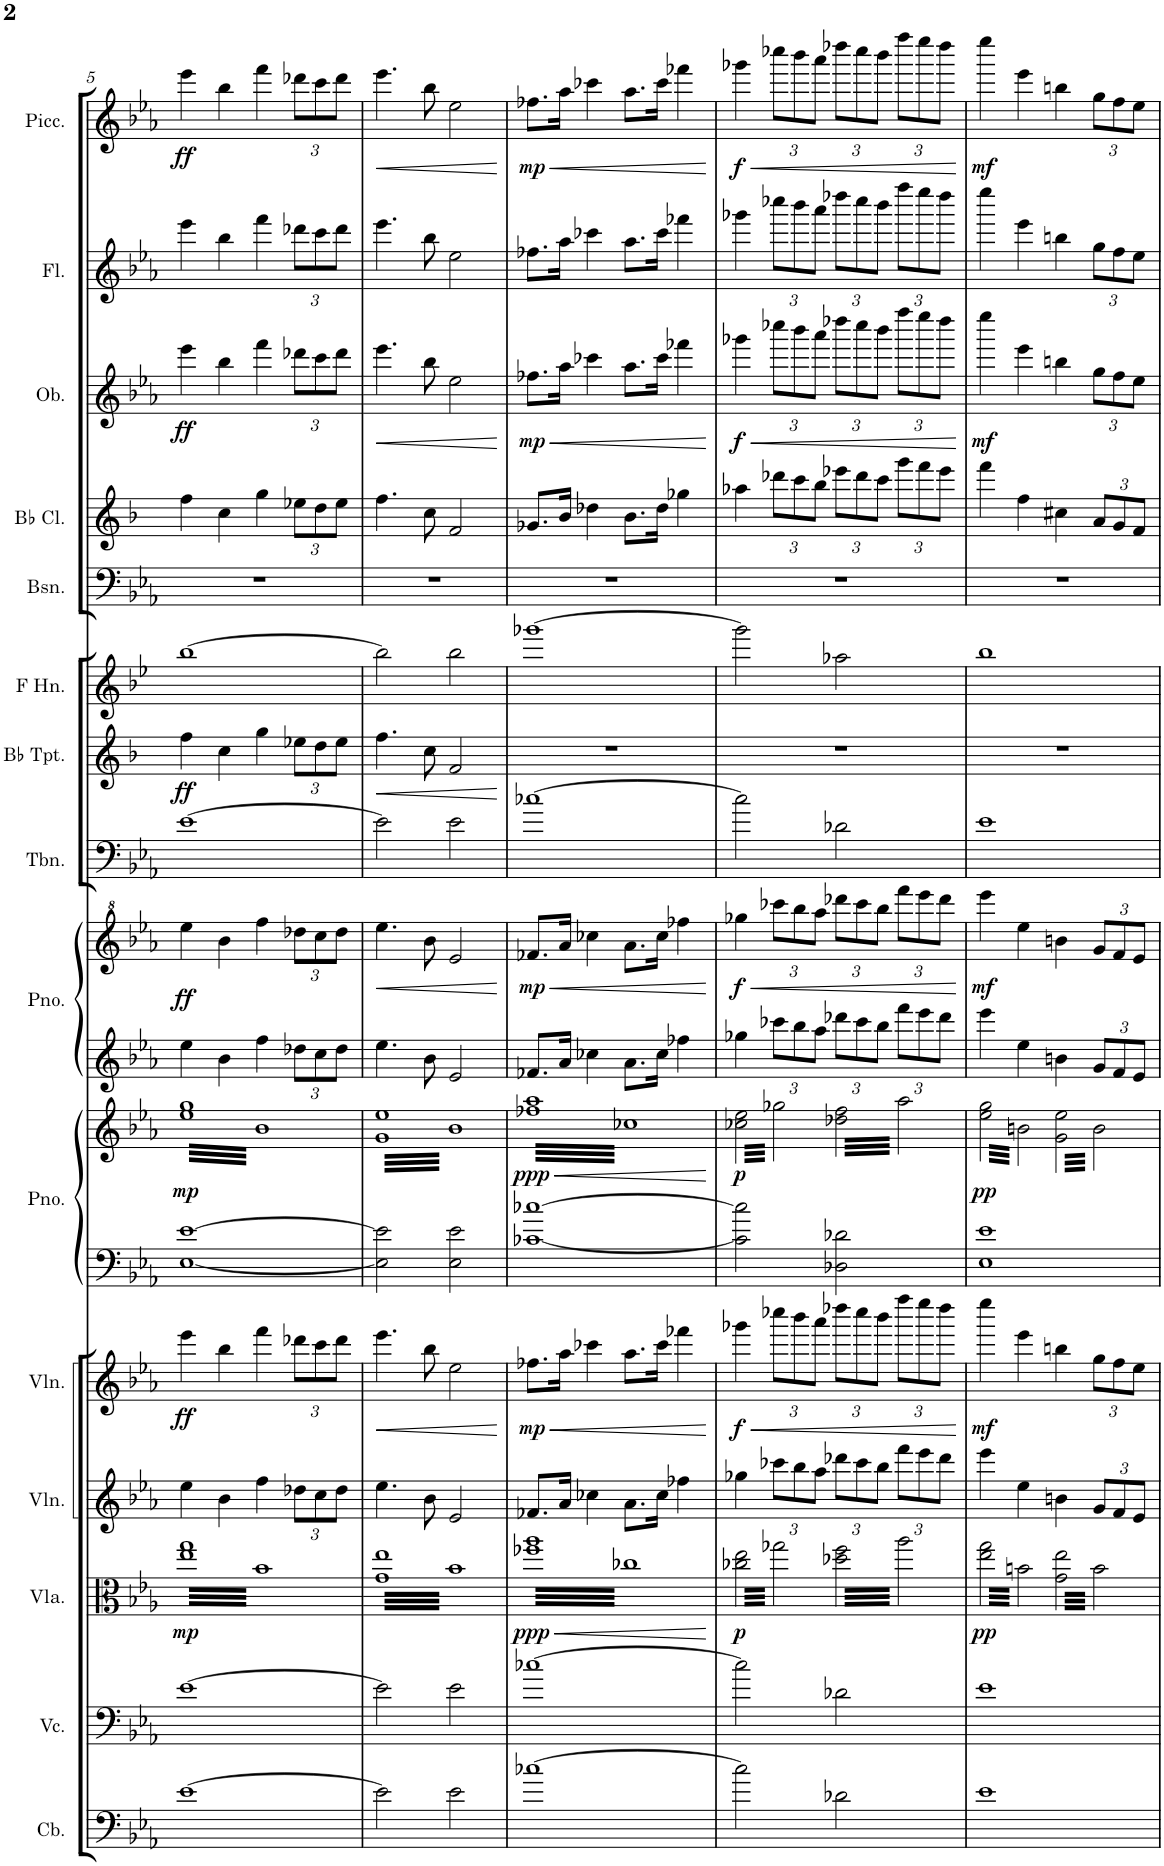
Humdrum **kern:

**kern	**kern	**kern	**dynam	**kern	**kern	**dynam	**kern	**kern	**dynam	**kern	**kern	**dynam	**kern	**kern	**dynam	**kern	**kern	**kern	**kern	**dynam	**kern	**kern	**dynam
*part15	*part14	*part13	*part13	*part12	*part11	*part11	*part10	*part10	*part10	*part9	*part9	*part9	*part8	*part7	*part7	*part6	*part5	*part4	*part3	*part3	*part2	*part1	*part1
*staff17	*staff16	*staff15	*staff15	*staff14	*staff13	*staff13	*staff12	*staff11	*staff11/12	*staff10	*staff9	*staff9/10	*staff8	*staff7	*staff7	*staff6	*staff5	*staff4	*staff3	*staff3	*staff2	*staff1	*staff1
*I"Contrabass	*I"Violoncello	*I"Viola	*	*I"Violin	*I"Violin	*	*I"Piano	*	*	*I"Piano	*	*	*I"Trombone	*I"Bb Trumpet	*	*I"Horn in F	*I"Bassoon	*I"Bb Clarinet	*I"Oboe	*	*I"Flute	*I"Piccolo	*
*I'Cb.	*I'Vc.	*I'Vla.	*	*I'Vln.	*I'Vln.	*	*I'Pno.	*	*	*I'Pno.	*	*	*I'Tbn.	*I'Bb Tpt.	*	*	*I'Bsn.	*I'Bb Cl.	*I'Ob.	*	*I'Fl.	*I'Picc.	*
!!LO:PB:g=z
*clefF4	*clefF4	*clefC3	*	*clefG2	*clefG2	*	*clefF4	*clefG2	*	*clefG2	*clefG^2	*	*clefF4	*clefG2	*	*clefG2	*clefF4	*clefG2	*clefG2	*	*clefG2	*clefG2	*
*Trd7c12	*	*Trd5c9	*	*Trd1c2	*Trd1c2	*	*	*	*	*	*	*	*	*Trd1c2	*	*Trd4c7	*	*Trd1c2	*	*	*	*Trd-7c-12	*
*k[b-e-a-]	*k[b-e-a-]	*k[b-e-a-]	*	*k[b-e-a-]	*k[b-e-a-]	*	*k[b-e-a-]	*k[b-e-a-]	*	*k[b-e-a-]	*k[b-e-a-]	*	*k[b-e-a-]	*k[b-]	*	*k[b-e-]	*k[b-e-a-]	*k[b-]	*k[b-e-a-]	*	*k[b-e-a-]	*k[b-e-a-]	*
*M4/4	*M4/4	*M4/4	*	*M4/4	*M4/4	*	*M4/4	*M4/4	*	*M4/4	*M4/4	*	*M4/4	*M4/4	*	*M4/4	*M4/4	*M4/4	*M4/4	*	*M4/4	*M4/4	*
=5	=5	=5	=5	=5	=5	=5	=5	=5	=5	=5	=5	=5	=5	=5	=5	=5	=5	=5	=5	=5	=5	=5	=5
!	!	!	!LO:DY:b	!	!	!LO:DY:b	!	!	!LO:DY:b	!	!	!LO:DY:b	!	!	!LO:DY:b	!	!	!	!	!LO:DY:b	!	!	!LO:DY:b
*	*	*tremolo	*	*	*	*	*	*	*	*	*	*	*	*	*	*	*	*	*	*	*	*	*
*	*	*	*	*	*	*	*	*tremolo	*	*	*	*	*	*	*	*	*	*	*	*	*	*	*
[1e-	[1e-	64ee- 64ggLLLL	mp	4ee-\	4eee-\	ff	[1E- [1e-	64ee- 64ggLLLL	mp	4ee-\	4eee-\	ff	[1e-	4ff\	ff	[1bb-	1r	4ff\	4eee-\	ff	4eee-\	4eee-\	ff
.	.	64b-	.	.	.	.	.	64b-	.	.	.	.	.	.	.	.	.	.	.	.	.	.	.
.	.	64ee- 64gg	.	.	.	.	.	64ee- 64gg	.	.	.	.	.	.	.	.	.	.	.	.	.	.	.
.	.	64b-	.	.	.	.	.	64b-	.	.	.	.	.	.	.	.	.	.	.	.	.	.	.
.	.	64ee- 64gg	.	.	.	.	.	64ee- 64gg	.	.	.	.	.	.	.	.	.	.	.	.	.	.	.
.	.	64b-	.	.	.	.	.	64b-	.	.	.	.	.	.	.	.	.	.	.	.	.	.	.
.	.	64ee- 64gg	.	.	.	.	.	64ee- 64gg	.	.	.	.	.	.	.	.	.	.	.	.	.	.	.
.	.	64b-	.	.	.	.	.	64b-	.	.	.	.	.	.	.	.	.	.	.	.	.	.	.
.	.	64ee- 64gg	.	.	.	.	.	64ee- 64gg	.	.	.	.	.	.	.	.	.	.	.	.	.	.	.
.	.	64b-	.	.	.	.	.	64b-	.	.	.	.	.	.	.	.	.	.	.	.	.	.	.
.	.	64ee- 64gg	.	.	.	.	.	64ee- 64gg	.	.	.	.	.	.	.	.	.	.	.	.	.	.	.
.	.	64b-	.	.	.	.	.	64b-	.	.	.	.	.	.	.	.	.	.	.	.	.	.	.
.	.	64ee- 64gg	.	.	.	.	.	64ee- 64gg	.	.	.	.	.	.	.	.	.	.	.	.	.	.	.
.	.	64b-	.	.	.	.	.	64b-	.	.	.	.	.	.	.	.	.	.	.	.	.	.	.
.	.	64ee- 64gg	.	.	.	.	.	64ee- 64gg	.	.	.	.	.	.	.	.	.	.	.	.	.	.	.
.	.	64b-	.	.	.	.	.	64b-	.	.	.	.	.	.	.	.	.	.	.	.	.	.	.
.	.	64ee- 64gg	.	4b-\	4bb-\	.	.	64ee- 64gg	.	4b-\	4bb-\	.	.	4cc\	.	.	.	4cc\	4bb-\	.	4bb-\	4bb-\	.
.	.	64b-	.	.	.	.	.	64b-	.	.	.	.	.	.	.	.	.	.	.	.	.	.	.
.	.	64ee- 64gg	.	.	.	.	.	64ee- 64gg	.	.	.	.	.	.	.	.	.	.	.	.	.	.	.
.	.	64b-	.	.	.	.	.	64b-	.	.	.	.	.	.	.	.	.	.	.	.	.	.	.
.	.	64ee- 64gg	.	.	.	.	.	64ee- 64gg	.	.	.	.	.	.	.	.	.	.	.	.	.	.	.
.	.	64b-	.	.	.	.	.	64b-	.	.	.	.	.	.	.	.	.	.	.	.	.	.	.
.	.	64ee- 64gg	.	.	.	.	.	64ee- 64gg	.	.	.	.	.	.	.	.	.	.	.	.	.	.	.
.	.	64b-	.	.	.	.	.	64b-	.	.	.	.	.	.	.	.	.	.	.	.	.	.	.
.	.	64ee- 64gg	.	.	.	.	.	64ee- 64gg	.	.	.	.	.	.	.	.	.	.	.	.	.	.	.
.	.	64b-	.	.	.	.	.	64b-	.	.	.	.	.	.	.	.	.	.	.	.	.	.	.
.	.	64ee- 64gg	.	.	.	.	.	64ee- 64gg	.	.	.	.	.	.	.	.	.	.	.	.	.	.	.
.	.	64b-	.	.	.	.	.	64b-	.	.	.	.	.	.	.	.	.	.	.	.	.	.	.
.	.	64ee- 64gg	.	.	.	.	.	64ee- 64gg	.	.	.	.	.	.	.	.	.	.	.	.	.	.	.
.	.	64b-	.	.	.	.	.	64b-	.	.	.	.	.	.	.	.	.	.	.	.	.	.	.
.	.	64ee- 64gg	.	.	.	.	.	64ee- 64gg	.	.	.	.	.	.	.	.	.	.	.	.	.	.	.
.	.	64b-	.	.	.	.	.	64b-	.	.	.	.	.	.	.	.	.	.	.	.	.	.	.
.	.	64ee- 64gg	.	4ff\	4fff\	.	.	64ee- 64gg	.	4ff\	4fff\	.	.	4gg\	.	.	.	4gg\	4fff\	.	4fff\	4fff\	.
.	.	64b-	.	.	.	.	.	64b-	.	.	.	.	.	.	.	.	.	.	.	.	.	.	.
.	.	64ee- 64gg	.	.	.	.	.	64ee- 64gg	.	.	.	.	.	.	.	.	.	.	.	.	.	.	.
.	.	64b-	.	.	.	.	.	64b-	.	.	.	.	.	.	.	.	.	.	.	.	.	.	.
.	.	64ee- 64gg	.	.	.	.	.	64ee- 64gg	.	.	.	.	.	.	.	.	.	.	.	.	.	.	.
.	.	64b-	.	.	.	.	.	64b-	.	.	.	.	.	.	.	.	.	.	.	.	.	.	.
.	.	64ee- 64gg	.	.	.	.	.	64ee- 64gg	.	.	.	.	.	.	.	.	.	.	.	.	.	.	.
.	.	64b-	.	.	.	.	.	64b-	.	.	.	.	.	.	.	.	.	.	.	.	.	.	.
.	.	64ee- 64gg	.	.	.	.	.	64ee- 64gg	.	.	.	.	.	.	.	.	.	.	.	.	.	.	.
.	.	64b-	.	.	.	.	.	64b-	.	.	.	.	.	.	.	.	.	.	.	.	.	.	.
.	.	64ee- 64gg	.	.	.	.	.	64ee- 64gg	.	.	.	.	.	.	.	.	.	.	.	.	.	.	.
.	.	64b-	.	.	.	.	.	64b-	.	.	.	.	.	.	.	.	.	.	.	.	.	.	.
.	.	64ee- 64gg	.	.	.	.	.	64ee- 64gg	.	.	.	.	.	.	.	.	.	.	.	.	.	.	.
.	.	64b-	.	.	.	.	.	64b-	.	.	.	.	.	.	.	.	.	.	.	.	.	.	.
.	.	64ee- 64gg	.	.	.	.	.	64ee- 64gg	.	.	.	.	.	.	.	.	.	.	.	.	.	.	.
.	.	64b-	.	.	.	.	.	64b-	.	.	.	.	.	.	.	.	.	.	.	.	.	.	.
*	*	*	*	*Xbrackettup	*Xbrackettup	*	*	*	*	*Xbrackettup	*Xbrackettup	*	*	*Xbrackettup	*	*	*	*Xbrackettup	*Xbrackettup	*	*Xbrackettup	*Xbrackettup	*
.	.	64ee- 64gg	.	12dd-X\L	12ddd-X\L	.	.	64ee- 64gg	.	12dd-X\L	12ddd-X\L	.	.	12ee-X\L	.	.	.	12ee-X\L	12ddd-X\L	.	12ddd-X\L	12ddd-X\L	.
.	.	64b-	.	.	.	.	.	64b-	.	.	.	.	.	.	.	.	.	.	.	.	.	.	.
.	.	64ee- 64gg	.	.	.	.	.	64ee- 64gg	.	.	.	.	.	.	.	.	.	.	.	.	.	.	.
.	.	64b-	.	.	.	.	.	64b-	.	.	.	.	.	.	.	.	.	.	.	.	.	.	.
.	.	64ee- 64gg	.	.	.	.	.	64ee- 64gg	.	.	.	.	.	.	.	.	.	.	.	.	.	.	.
.	.	64b-	.	.	.	.	.	64b-	.	.	.	.	.	.	.	.	.	.	.	.	.	.	.
.	.	.	.	12cc\	12ccc\	.	.	.	.	12cc\	12ccc\	.	.	12dd\	.	.	.	12dd\	12ccc\	.	12ccc\	12ccc\	.
.	.	64ee- 64gg	.	.	.	.	.	64ee- 64gg	.	.	.	.	.	.	.	.	.	.	.	.	.	.	.
.	.	64b-	.	.	.	.	.	64b-	.	.	.	.	.	.	.	.	.	.	.	.	.	.	.
.	.	64ee- 64gg	.	.	.	.	.	64ee- 64gg	.	.	.	.	.	.	.	.	.	.	.	.	.	.	.
.	.	64b-	.	.	.	.	.	64b-	.	.	.	.	.	.	.	.	.	.	.	.	.	.	.
.	.	64ee- 64gg	.	.	.	.	.	64ee- 64gg	.	.	.	.	.	.	.	.	.	.	.	.	.	.	.
.	.	.	.	12dd-\J	12ddd-\J	.	.	.	.	12dd-\J	12ddd-\J	.	.	12ee-\J	.	.	.	12ee-\J	12ddd-\J	.	12ddd-\J	12ddd-\J	.
.	.	64b-	.	.	.	.	.	64b-	.	.	.	.	.	.	.	.	.	.	.	.	.	.	.
.	.	64ee- 64gg	.	.	.	.	.	64ee- 64gg	.	.	.	.	.	.	.	.	.	.	.	.	.	.	.
.	.	64b-	.	.	.	.	.	64b-	.	.	.	.	.	.	.	.	.	.	.	.	.	.	.
.	.	64ee- 64gg	.	.	.	.	.	64ee- 64gg	.	.	.	.	.	.	.	.	.	.	.	.	.	.	.
.	.	64b-JJJJ	.	.	.	.	.	64b-JJJJ	.	.	.	.	.	.	.	.	.	.	.	.	.	.	.
=6	=6	=6	=6	=6	=6	=6	=6	=6	=6	=6	=6	=6	=6	=6	=6	=6	=6	=6	=6	=6	=6	=6	=6
!	!	!	!	!	!	!LO:HP:b	!	!	!	!	!	!LO:HP:b	!	!	!LO:HP:b	!	!	!	!	!LO:HP:b	!	!	!LO:HP:b
2e-\]	2e-\]	64g 64ee-LLLL	.	4.ee-\	4.eee-\	<	2E-\] 2e-\]	64g 64ee-LLLL	.	4.ee-\	4.eee-\	<	2e-\]	4.ff\	<	2bb-\]	1r	4.ff\	4.eee-\	<	4.eee-\	4.eee-\	<
.	.	64b-	.	.	.	.	.	64b-	.	.	.	.	.	.	.	.	.	.	.	.	.	.	.
.	.	64g 64ee-	.	.	.	.	.	64g 64ee-	.	.	.	.	.	.	.	.	.	.	.	.	.	.	.
.	.	64b-	.	.	.	.	.	64b-	.	.	.	.	.	.	.	.	.	.	.	.	.	.	.
.	.	64g 64ee-	.	.	.	.	.	64g 64ee-	.	.	.	.	.	.	.	.	.	.	.	.	.	.	.
.	.	64b-	.	.	.	.	.	64b-	.	.	.	.	.	.	.	.	.	.	.	.	.	.	.
.	.	64g 64ee-	.	.	.	.	.	64g 64ee-	.	.	.	.	.	.	.	.	.	.	.	.	.	.	.
.	.	64b-	.	.	.	.	.	64b-	.	.	.	.	.	.	.	.	.	.	.	.	.	.	.
.	.	64g 64ee-	.	.	.	.	.	64g 64ee-	.	.	.	.	.	.	.	.	.	.	.	.	.	.	.
.	.	64b-	.	.	.	.	.	64b-	.	.	.	.	.	.	.	.	.	.	.	.	.	.	.
.	.	64g 64ee-	.	.	.	.	.	64g 64ee-	.	.	.	.	.	.	.	.	.	.	.	.	.	.	.
.	.	64b-	.	.	.	.	.	64b-	.	.	.	.	.	.	.	.	.	.	.	.	.	.	.
.	.	64g 64ee-	.	.	.	.	.	64g 64ee-	.	.	.	.	.	.	.	.	.	.	.	.	.	.	.
.	.	64b-	.	.	.	.	.	64b-	.	.	.	.	.	.	.	.	.	.	.	.	.	.	.
.	.	64g 64ee-	.	.	.	.	.	64g 64ee-	.	.	.	.	.	.	.	.	.	.	.	.	.	.	.
.	.	64b-	.	.	.	.	.	64b-	.	.	.	.	.	.	.	.	.	.	.	.	.	.	.
.	.	64g 64ee-	.	.	.	.	.	64g 64ee-	.	.	.	.	.	.	.	.	.	.	.	.	.	.	.
.	.	64b-	.	.	.	.	.	64b-	.	.	.	.	.	.	.	.	.	.	.	.	.	.	.
.	.	64g 64ee-	.	.	.	.	.	64g 64ee-	.	.	.	.	.	.	.	.	.	.	.	.	.	.	.
.	.	64b-	.	.	.	.	.	64b-	.	.	.	.	.	.	.	.	.	.	.	.	.	.	.
.	.	64g 64ee-	.	.	.	.	.	64g 64ee-	.	.	.	.	.	.	.	.	.	.	.	.	.	.	.
.	.	64b-	.	.	.	.	.	64b-	.	.	.	.	.	.	.	.	.	.	.	.	.	.	.
.	.	64g 64ee-	.	.	.	.	.	64g 64ee-	.	.	.	.	.	.	.	.	.	.	.	.	.	.	.
.	.	64b-	.	.	.	.	.	64b-	.	.	.	.	.	.	.	.	.	.	.	.	.	.	.
.	.	64g 64ee-	.	8b-\	8bb-\	.	.	64g 64ee-	.	8b-\	8bb-\	.	.	8cc\	.	.	.	8cc\	8bb-\	.	8bb-\	8bb-\	.
.	.	64b-	.	.	.	.	.	64b-	.	.	.	.	.	.	.	.	.	.	.	.	.	.	.
.	.	64g 64ee-	.	.	.	.	.	64g 64ee-	.	.	.	.	.	.	.	.	.	.	.	.	.	.	.
.	.	64b-	.	.	.	.	.	64b-	.	.	.	.	.	.	.	.	.	.	.	.	.	.	.
.	.	64g 64ee-	.	.	.	.	.	64g 64ee-	.	.	.	.	.	.	.	.	.	.	.	.	.	.	.
.	.	64b-	.	.	.	.	.	64b-	.	.	.	.	.	.	.	.	.	.	.	.	.	.	.
.	.	64g 64ee-	.	.	.	.	.	64g 64ee-	.	.	.	.	.	.	.	.	.	.	.	.	.	.	.
.	.	64b-	.	.	.	.	.	64b-	.	.	.	.	.	.	.	.	.	.	.	.	.	.	.
2e-\	2e-\	64g 64ee-	.	2e-/	2ee-\	.	2E-\ 2e-\	64g 64ee-	.	2e-/	2ee-/	.	2e-\	2f/	.	2bb-\	.	2f/	2ee-\	.	2ee-\	2ee-\	.
.	.	64b-	.	.	.	.	.	64b-	.	.	.	.	.	.	.	.	.	.	.	.	.	.	.
.	.	64g 64ee-	.	.	.	.	.	64g 64ee-	.	.	.	.	.	.	.	.	.	.	.	.	.	.	.
.	.	64b-	.	.	.	.	.	64b-	.	.	.	.	.	.	.	.	.	.	.	.	.	.	.
.	.	64g 64ee-	.	.	.	.	.	64g 64ee-	.	.	.	.	.	.	.	.	.	.	.	.	.	.	.
.	.	64b-	.	.	.	.	.	64b-	.	.	.	.	.	.	.	.	.	.	.	.	.	.	.
.	.	64g 64ee-	.	.	.	.	.	64g 64ee-	.	.	.	.	.	.	.	.	.	.	.	.	.	.	.
.	.	64b-	.	.	.	.	.	64b-	.	.	.	.	.	.	.	.	.	.	.	.	.	.	.
.	.	64g 64ee-	.	.	.	.	.	64g 64ee-	.	.	.	.	.	.	.	.	.	.	.	.	.	.	.
.	.	64b-	.	.	.	.	.	64b-	.	.	.	.	.	.	.	.	.	.	.	.	.	.	.
.	.	64g 64ee-	.	.	.	.	.	64g 64ee-	.	.	.	.	.	.	.	.	.	.	.	.	.	.	.
.	.	64b-	.	.	.	.	.	64b-	.	.	.	.	.	.	.	.	.	.	.	.	.	.	.
.	.	64g 64ee-	.	.	.	.	.	64g 64ee-	.	.	.	.	.	.	.	.	.	.	.	.	.	.	.
.	.	64b-	.	.	.	.	.	64b-	.	.	.	.	.	.	.	.	.	.	.	.	.	.	.
.	.	64g 64ee-	.	.	.	.	.	64g 64ee-	.	.	.	.	.	.	.	.	.	.	.	.	.	.	.
.	.	64b-	.	.	.	.	.	64b-	.	.	.	.	.	.	.	.	.	.	.	.	.	.	.
.	.	64g 64ee-	.	.	.	.	.	64g 64ee-	.	.	.	.	.	.	.	.	.	.	.	.	.	.	.
.	.	64b-	.	.	.	.	.	64b-	.	.	.	.	.	.	.	.	.	.	.	.	.	.	.
.	.	64g 64ee-	.	.	.	.	.	64g 64ee-	.	.	.	.	.	.	.	.	.	.	.	.	.	.	.
.	.	64b-	.	.	.	.	.	64b-	.	.	.	.	.	.	.	.	.	.	.	.	.	.	.
.	.	64g 64ee-	.	.	.	.	.	64g 64ee-	.	.	.	.	.	.	.	.	.	.	.	.	.	.	.
.	.	64b-	.	.	.	.	.	64b-	.	.	.	.	.	.	.	.	.	.	.	.	.	.	.
.	.	64g 64ee-	.	.	.	.	.	64g 64ee-	.	.	.	.	.	.	.	.	.	.	.	.	.	.	.
.	.	64b-	.	.	.	.	.	64b-	.	.	.	.	.	.	.	.	.	.	.	.	.	.	.
.	.	64g 64ee-	.	.	.	.	.	64g 64ee-	.	.	.	.	.	.	.	.	.	.	.	.	.	.	.
.	.	64b-	.	.	.	.	.	64b-	.	.	.	.	.	.	.	.	.	.	.	.	.	.	.
.	.	64g 64ee-	.	.	.	.	.	64g 64ee-	.	.	.	.	.	.	.	.	.	.	.	.	.	.	.
.	.	64b-	.	.	.	.	.	64b-	.	.	.	.	.	.	.	.	.	.	.	.	.	.	.
.	.	64g 64ee-	.	.	.	.	.	64g 64ee-	.	.	.	.	.	.	.	.	.	.	.	.	.	.	.
.	.	64b-	.	.	.	.	.	64b-	.	.	.	.	.	.	.	.	.	.	.	.	.	.	.
.	.	64g 64ee-	.	.	.	.	.	64g 64ee-	.	.	.	.	.	.	.	.	.	.	.	.	.	.	.
.	.	64b-JJJJ	.	.	.	.	.	64b-JJJJ	.	.	.	.	.	.	.	.	.	.	.	.	.	.	.
.	.	.	.	.	.	[	.	.	.	.	.	[	.	.	[	.	.	.	.	[	.	.	[
=7	=7	=7	=7	=7	=7	=7	=7	=7	=7	=7	=7	=7	=7	=7	=7	=7	=7	=7	=7	=7	=7	=7	=7
!	!	!	!LO:HP:b	!	!	!LO:HP:b	!	!	!LO:HP:b	!	!	!LO:HP:b	!	!	!	!	!	!	!	!LO:HP:b	!	!	!LO:HP:b
!	!	!	!LO:DY:n=1:b	!	!	!LO:DY:n=1:b	!	!	!LO:DY:n=1:b	!	!	!LO:DY:n=1:b	!	!	!	!	!	!	!	!LO:DY:n=1:b	!	!	!LO:DY:n=1:b
[1cc-X	[1cc-X	64ff-X 64aa-LLLL	< ppp	8.f-X/L	8.ff-X\L	< mp	[1c-X [1cc-X	64ff-X 64aa-LLLL	< ppp	8.f-X/L	8.ff-X/L	< mp	[1cc-X	1r	.	[1ggg-X	1r	8.g-X/L	8.ff-X\L	< mp	8.ff-X\L	8.ff-X\L	< mp
.	.	64cc-X	.	.	.	.	.	64cc-X	.	.	.	.	.	.	.	.	.	.	.	.	.	.	.
.	.	64ff-X 64aa-	.	.	.	.	.	64ff-X 64aa-	.	.	.	.	.	.	.	.	.	.	.	.	.	.	.
.	.	64cc-X	.	.	.	.	.	64cc-X	.	.	.	.	.	.	.	.	.	.	.	.	.	.	.
.	.	64ff-X 64aa-	.	.	.	.	.	64ff-X 64aa-	.	.	.	.	.	.	.	.	.	.	.	.	.	.	.
.	.	64cc-X	.	.	.	.	.	64cc-X	.	.	.	.	.	.	.	.	.	.	.	.	.	.	.
.	.	64ff-X 64aa-	.	.	.	.	.	64ff-X 64aa-	.	.	.	.	.	.	.	.	.	.	.	.	.	.	.
.	.	64cc-X	.	.	.	.	.	64cc-X	.	.	.	.	.	.	.	.	.	.	.	.	.	.	.
.	.	64ff-X 64aa-	.	.	.	.	.	64ff-X 64aa-	.	.	.	.	.	.	.	.	.	.	.	.	.	.	.
.	.	64cc-X	.	.	.	.	.	64cc-X	.	.	.	.	.	.	.	.	.	.	.	.	.	.	.
.	.	64ff-X 64aa-	.	.	.	.	.	64ff-X 64aa-	.	.	.	.	.	.	.	.	.	.	.	.	.	.	.
.	.	64cc-X	.	.	.	.	.	64cc-X	.	.	.	.	.	.	.	.	.	.	.	.	.	.	.
.	.	64ff-X 64aa-	.	16a-/Jk	16aa-\Jk	.	.	64ff-X 64aa-	.	16a-/Jk	16aa-/Jk	.	.	.	.	.	.	16b-/Jk	16aa-\Jk	.	16aa-\Jk	16aa-\Jk	.
.	.	64cc-X	.	.	.	.	.	64cc-X	.	.	.	.	.	.	.	.	.	.	.	.	.	.	.
.	.	64ff-X 64aa-	.	.	.	.	.	64ff-X 64aa-	.	.	.	.	.	.	.	.	.	.	.	.	.	.	.
.	.	64cc-X	.	.	.	.	.	64cc-X	.	.	.	.	.	.	.	.	.	.	.	.	.	.	.
.	.	64ff-X 64aa-	.	4cc-X\	4ccc-X\	.	.	64ff-X 64aa-	.	4cc-X\	4ccc-X\	.	.	.	.	.	.	4dd-X\	4ccc-X\	.	4ccc-X\	4ccc-X\	.
.	.	64cc-X	.	.	.	.	.	64cc-X	.	.	.	.	.	.	.	.	.	.	.	.	.	.	.
.	.	64ff-X 64aa-	.	.	.	.	.	64ff-X 64aa-	.	.	.	.	.	.	.	.	.	.	.	.	.	.	.
.	.	64cc-X	.	.	.	.	.	64cc-X	.	.	.	.	.	.	.	.	.	.	.	.	.	.	.
.	.	64ff-X 64aa-	.	.	.	.	.	64ff-X 64aa-	.	.	.	.	.	.	.	.	.	.	.	.	.	.	.
.	.	64cc-X	.	.	.	.	.	64cc-X	.	.	.	.	.	.	.	.	.	.	.	.	.	.	.
.	.	64ff-X 64aa-	.	.	.	.	.	64ff-X 64aa-	.	.	.	.	.	.	.	.	.	.	.	.	.	.	.
.	.	64cc-X	.	.	.	.	.	64cc-X	.	.	.	.	.	.	.	.	.	.	.	.	.	.	.
.	.	64ff-X 64aa-	.	.	.	.	.	64ff-X 64aa-	.	.	.	.	.	.	.	.	.	.	.	.	.	.	.
.	.	64cc-X	.	.	.	.	.	64cc-X	.	.	.	.	.	.	.	.	.	.	.	.	.	.	.
.	.	64ff-X 64aa-	.	.	.	.	.	64ff-X 64aa-	.	.	.	.	.	.	.	.	.	.	.	.	.	.	.
.	.	64cc-X	.	.	.	.	.	64cc-X	.	.	.	.	.	.	.	.	.	.	.	.	.	.	.
.	.	64ff-X 64aa-	.	.	.	.	.	64ff-X 64aa-	.	.	.	.	.	.	.	.	.	.	.	.	.	.	.
.	.	64cc-X	.	.	.	.	.	64cc-X	.	.	.	.	.	.	.	.	.	.	.	.	.	.	.
.	.	64ff-X 64aa-	.	.	.	.	.	64ff-X 64aa-	.	.	.	.	.	.	.	.	.	.	.	.	.	.	.
.	.	64cc-X	.	.	.	.	.	64cc-X	.	.	.	.	.	.	.	.	.	.	.	.	.	.	.
.	.	64ff-X 64aa-	.	8.a-\L	8.aa-\L	.	.	64ff-X 64aa-	.	8.a-\L	8.aa-\L	.	.	.	.	.	.	8.b-\L	8.aa-\L	.	8.aa-\L	8.aa-\L	.
.	.	64cc-X	.	.	.	.	.	64cc-X	.	.	.	.	.	.	.	.	.	.	.	.	.	.	.
.	.	64ff-X 64aa-	.	.	.	.	.	64ff-X 64aa-	.	.	.	.	.	.	.	.	.	.	.	.	.	.	.
.	.	64cc-X	.	.	.	.	.	64cc-X	.	.	.	.	.	.	.	.	.	.	.	.	.	.	.
.	.	64ff-X 64aa-	.	.	.	.	.	64ff-X 64aa-	.	.	.	.	.	.	.	.	.	.	.	.	.	.	.
.	.	64cc-X	.	.	.	.	.	64cc-X	.	.	.	.	.	.	.	.	.	.	.	.	.	.	.
.	.	64ff-X 64aa-	.	.	.	.	.	64ff-X 64aa-	.	.	.	.	.	.	.	.	.	.	.	.	.	.	.
.	.	64cc-X	.	.	.	.	.	64cc-X	.	.	.	.	.	.	.	.	.	.	.	.	.	.	.
.	.	64ff-X 64aa-	.	.	.	.	.	64ff-X 64aa-	.	.	.	.	.	.	.	.	.	.	.	.	.	.	.
.	.	64cc-X	.	.	.	.	.	64cc-X	.	.	.	.	.	.	.	.	.	.	.	.	.	.	.
.	.	64ff-X 64aa-	.	.	.	.	.	64ff-X 64aa-	.	.	.	.	.	.	.	.	.	.	.	.	.	.	.
.	.	64cc-X	.	.	.	.	.	64cc-X	.	.	.	.	.	.	.	.	.	.	.	.	.	.	.
.	.	64ff-X 64aa-	.	16cc-\Jk	16ccc-\Jk	.	.	64ff-X 64aa-	.	16cc-\Jk	16ccc-\Jk	.	.	.	.	.	.	16dd-\Jk	16ccc-\Jk	.	16ccc-\Jk	16ccc-\Jk	.
.	.	64cc-X	.	.	.	.	.	64cc-X	.	.	.	.	.	.	.	.	.	.	.	.	.	.	.
.	.	64ff-X 64aa-	.	.	.	.	.	64ff-X 64aa-	.	.	.	.	.	.	.	.	.	.	.	.	.	.	.
.	.	64cc-X	.	.	.	.	.	64cc-X	.	.	.	.	.	.	.	.	.	.	.	.	.	.	.
.	.	64ff-X 64aa-	.	4ff-X\	4fff-X\	.	.	64ff-X 64aa-	.	4ff-X\	4fff-X\	.	.	.	.	.	.	4gg-X\	4fff-X\	.	4fff-X\	4fff-X\	.
.	.	64cc-X	.	.	.	.	.	64cc-X	.	.	.	.	.	.	.	.	.	.	.	.	.	.	.
.	.	64ff-X 64aa-	.	.	.	.	.	64ff-X 64aa-	.	.	.	.	.	.	.	.	.	.	.	.	.	.	.
.	.	64cc-X	.	.	.	.	.	64cc-X	.	.	.	.	.	.	.	.	.	.	.	.	.	.	.
.	.	64ff-X 64aa-	.	.	.	.	.	64ff-X 64aa-	.	.	.	.	.	.	.	.	.	.	.	.	.	.	.
.	.	64cc-X	.	.	.	.	.	64cc-X	.	.	.	.	.	.	.	.	.	.	.	.	.	.	.
.	.	64ff-X 64aa-	.	.	.	.	.	64ff-X 64aa-	.	.	.	.	.	.	.	.	.	.	.	.	.	.	.
.	.	64cc-X	.	.	.	.	.	64cc-X	.	.	.	.	.	.	.	.	.	.	.	.	.	.	.
.	.	64ff-X 64aa-	.	.	.	.	.	64ff-X 64aa-	.	.	.	.	.	.	.	.	.	.	.	.	.	.	.
.	.	64cc-X	.	.	.	.	.	64cc-X	.	.	.	.	.	.	.	.	.	.	.	.	.	.	.
.	.	64ff-X 64aa-	.	.	.	.	.	64ff-X 64aa-	.	.	.	.	.	.	.	.	.	.	.	.	.	.	.
.	.	64cc-X	.	.	.	.	.	64cc-X	.	.	.	.	.	.	.	.	.	.	.	.	.	.	.
.	.	64ff-X 64aa-	.	.	.	.	.	64ff-X 64aa-	.	.	.	.	.	.	.	.	.	.	.	.	.	.	.
.	.	64cc-X	.	.	.	.	.	64cc-X	.	.	.	.	.	.	.	.	.	.	.	.	.	.	.
.	.	64ff-X 64aa-	.	.	.	.	.	64ff-X 64aa-	.	.	.	.	.	.	.	.	.	.	.	.	.	.	.
.	.	64cc-XJJJJ	.	.	.	.	.	64cc-XJJJJ	.	.	.	.	.	.	.	.	.	.	.	.	.	.	.
.	.	.	[	.	.	[	.	.	[	.	.	[	.	.	.	.	.	.	.	[	.	.	[
=8	=8	=8	=8	=8	=8	=8	=8	=8	=8	=8	=8	=8	=8	=8	=8	=8	=8	=8	=8	=8	=8	=8	=8
!	!	!	!LO:DY:b	!	!	!LO:HP:b	!	!	!	!	!	!LO:HP:b	!	!	!	!	!	!	!	!LO:HP:b	!	!	!LO:HP:b
!	!	!	!	!	!	!LO:DY:n=1:b	!	!	!LO:DY:b	!	!	!LO:DY:n=1:b	!	!	!	!	!	!	!	!LO:DY:n=1:b	!	!	!LO:DY:n=1:b
2cc-\]	2cc-\]	64cc-X\ 64ee-\LLLL	p	4gg-X\	4ggg-X\	< f	2c-\] 2cc-\]	64cc-X\ 64ee-\LLLL	p	4gg-X\	4ggg-X\	< f	2cc-\]	1r	.	2ggg-\]	1r	4aa-X\	4ggg-X\	< f	4ggg-X\	4ggg-X\	< f
.	.	64gg-X\	.	.	.	.	.	64gg-X\	.	.	.	.	.	.	.	.	.	.	.	.	.	.	.
.	.	64cc-X\ 64ee-\	.	.	.	.	.	64cc-X\ 64ee-\	.	.	.	.	.	.	.	.	.	.	.	.	.	.	.
.	.	64gg-X\	.	.	.	.	.	64gg-X\	.	.	.	.	.	.	.	.	.	.	.	.	.	.	.
.	.	64cc-X\ 64ee-\	.	.	.	.	.	64cc-X\ 64ee-\	.	.	.	.	.	.	.	.	.	.	.	.	.	.	.
.	.	64gg-X\	.	.	.	.	.	64gg-X\	.	.	.	.	.	.	.	.	.	.	.	.	.	.	.
.	.	64cc-X\ 64ee-\	.	.	.	.	.	64cc-X\ 64ee-\	.	.	.	.	.	.	.	.	.	.	.	.	.	.	.
.	.	64gg-X\	.	.	.	.	.	64gg-X\	.	.	.	.	.	.	.	.	.	.	.	.	.	.	.
.	.	64cc-X\ 64ee-\	.	.	.	.	.	64cc-X\ 64ee-\	.	.	.	.	.	.	.	.	.	.	.	.	.	.	.
.	.	64gg-X\	.	.	.	.	.	64gg-X\	.	.	.	.	.	.	.	.	.	.	.	.	.	.	.
.	.	64cc-X\ 64ee-\	.	.	.	.	.	64cc-X\ 64ee-\	.	.	.	.	.	.	.	.	.	.	.	.	.	.	.
.	.	64gg-X\	.	.	.	.	.	64gg-X\	.	.	.	.	.	.	.	.	.	.	.	.	.	.	.
.	.	64cc-X\ 64ee-\	.	.	.	.	.	64cc-X\ 64ee-\	.	.	.	.	.	.	.	.	.	.	.	.	.	.	.
.	.	64gg-X\	.	.	.	.	.	64gg-X\	.	.	.	.	.	.	.	.	.	.	.	.	.	.	.
.	.	64cc-X\ 64ee-\	.	.	.	.	.	64cc-X\ 64ee-\	.	.	.	.	.	.	.	.	.	.	.	.	.	.	.
.	.	64gg-X\	.	.	.	.	.	64gg-X\	.	.	.	.	.	.	.	.	.	.	.	.	.	.	.
.	.	64cc-X\ 64ee-\	.	12ccc-X\L	12cccc-X\L	.	.	64cc-X\ 64ee-\	.	12ccc-X\L	12cccc-X\L	.	.	.	.	.	.	12ddd-X\L	12cccc-X\L	.	12cccc-X\L	12cccc-X\L	.
.	.	64gg-X\	.	.	.	.	.	64gg-X\	.	.	.	.	.	.	.	.	.	.	.	.	.	.	.
.	.	64cc-X\ 64ee-\	.	.	.	.	.	64cc-X\ 64ee-\	.	.	.	.	.	.	.	.	.	.	.	.	.	.	.
.	.	64gg-X\	.	.	.	.	.	64gg-X\	.	.	.	.	.	.	.	.	.	.	.	.	.	.	.
.	.	64cc-X\ 64ee-\	.	.	.	.	.	64cc-X\ 64ee-\	.	.	.	.	.	.	.	.	.	.	.	.	.	.	.
.	.	64gg-X\	.	.	.	.	.	64gg-X\	.	.	.	.	.	.	.	.	.	.	.	.	.	.	.
.	.	.	.	12bb-\	12bbb-\	.	.	.	.	12bb-\	12bbb-\	.	.	.	.	.	.	12ccc\	12bbb-\	.	12bbb-\	12bbb-\	.
.	.	64cc-X\ 64ee-\	.	.	.	.	.	64cc-X\ 64ee-\	.	.	.	.	.	.	.	.	.	.	.	.	.	.	.
.	.	64gg-X\	.	.	.	.	.	64gg-X\	.	.	.	.	.	.	.	.	.	.	.	.	.	.	.
.	.	64cc-X\ 64ee-\	.	.	.	.	.	64cc-X\ 64ee-\	.	.	.	.	.	.	.	.	.	.	.	.	.	.	.
.	.	64gg-X\	.	.	.	.	.	64gg-X\	.	.	.	.	.	.	.	.	.	.	.	.	.	.	.
.	.	64cc-X\ 64ee-\	.	.	.	.	.	64cc-X\ 64ee-\	.	.	.	.	.	.	.	.	.	.	.	.	.	.	.
.	.	.	.	12aa-\J	12aaa-\J	.	.	.	.	12aa-\J	12aaa-\J	.	.	.	.	.	.	12bb-\J	12aaa-\J	.	12aaa-\J	12aaa-\J	.
.	.	64gg-X\	.	.	.	.	.	64gg-X\	.	.	.	.	.	.	.	.	.	.	.	.	.	.	.
.	.	64cc-X\ 64ee-\	.	.	.	.	.	64cc-X\ 64ee-\	.	.	.	.	.	.	.	.	.	.	.	.	.	.	.
.	.	64gg-X\	.	.	.	.	.	64gg-X\	.	.	.	.	.	.	.	.	.	.	.	.	.	.	.
.	.	64cc-X\ 64ee-\	.	.	.	.	.	64cc-X\ 64ee-\	.	.	.	.	.	.	.	.	.	.	.	.	.	.	.
.	.	64gg-X\JJJJ	.	.	.	.	.	64gg-X\JJJJ	.	.	.	.	.	.	.	.	.	.	.	.	.	.	.
2d-X\	2d-X\	64dd-X\ 64ff\LLLL	.	12ddd-X\L	12dddd-X\L	.	2D-X\ 2d-X\	64dd-X\ 64ff\LLLL	.	12ddd-X\L	12dddd-X\L	.	2d-X\	.	.	2aa-X\	.	12eee-X\L	12dddd-X\L	.	12dddd-X\L	12dddd-X\L	.
.	.	64aa-\	.	.	.	.	.	64aa-\	.	.	.	.	.	.	.	.	.	.	.	.	.	.	.
.	.	64dd-X\ 64ff\	.	.	.	.	.	64dd-X\ 64ff\	.	.	.	.	.	.	.	.	.	.	.	.	.	.	.
.	.	64aa-\	.	.	.	.	.	64aa-\	.	.	.	.	.	.	.	.	.	.	.	.	.	.	.
.	.	64dd-X\ 64ff\	.	.	.	.	.	64dd-X\ 64ff\	.	.	.	.	.	.	.	.	.	.	.	.	.	.	.
.	.	64aa-\	.	.	.	.	.	64aa-\	.	.	.	.	.	.	.	.	.	.	.	.	.	.	.
.	.	.	.	12ccc-\	12cccc-\	.	.	.	.	12ccc-\	12cccc-\	.	.	.	.	.	.	12ddd-\	12cccc-\	.	12cccc-\	12cccc-\	.
.	.	64dd-X\ 64ff\	.	.	.	.	.	64dd-X\ 64ff\	.	.	.	.	.	.	.	.	.	.	.	.	.	.	.
.	.	64aa-\	.	.	.	.	.	64aa-\	.	.	.	.	.	.	.	.	.	.	.	.	.	.	.
.	.	64dd-X\ 64ff\	.	.	.	.	.	64dd-X\ 64ff\	.	.	.	.	.	.	.	.	.	.	.	.	.	.	.
.	.	64aa-\	.	.	.	.	.	64aa-\	.	.	.	.	.	.	.	.	.	.	.	.	.	.	.
.	.	64dd-X\ 64ff\	.	.	.	.	.	64dd-X\ 64ff\	.	.	.	.	.	.	.	.	.	.	.	.	.	.	.
.	.	.	.	12bb-\J	12bbb-\J	.	.	.	.	12bb-\J	12bbb-\J	.	.	.	.	.	.	12ccc\J	12bbb-\J	.	12bbb-\J	12bbb-\J	.
.	.	64aa-\	.	.	.	.	.	64aa-\	.	.	.	.	.	.	.	.	.	.	.	.	.	.	.
.	.	64dd-X\ 64ff\	.	.	.	.	.	64dd-X\ 64ff\	.	.	.	.	.	.	.	.	.	.	.	.	.	.	.
.	.	64aa-\	.	.	.	.	.	64aa-\	.	.	.	.	.	.	.	.	.	.	.	.	.	.	.
.	.	64dd-X\ 64ff\	.	.	.	.	.	64dd-X\ 64ff\	.	.	.	.	.	.	.	.	.	.	.	.	.	.	.
.	.	64aa-\	.	.	.	.	.	64aa-\	.	.	.	.	.	.	.	.	.	.	.	.	.	.	.
.	.	64dd-X\ 64ff\	.	12fff\L	12ffff\L	.	.	64dd-X\ 64ff\	.	12fff\L	12ffff\L	.	.	.	.	.	.	12ggg\L	12ffff\L	.	12ffff\L	12ffff\L	.
.	.	64aa-\	.	.	.	.	.	64aa-\	.	.	.	.	.	.	.	.	.	.	.	.	.	.	.
.	.	64dd-X\ 64ff\	.	.	.	.	.	64dd-X\ 64ff\	.	.	.	.	.	.	.	.	.	.	.	.	.	.	.
.	.	64aa-\	.	.	.	.	.	64aa-\	.	.	.	.	.	.	.	.	.	.	.	.	.	.	.
.	.	64dd-X\ 64ff\	.	.	.	.	.	64dd-X\ 64ff\	.	.	.	.	.	.	.	.	.	.	.	.	.	.	.
.	.	64aa-\	.	.	.	.	.	64aa-\	.	.	.	.	.	.	.	.	.	.	.	.	.	.	.
.	.	.	.	12eee-\	12eeee-\	.	.	.	.	12eee-\	12eeee-\	.	.	.	.	.	.	12fff\	12eeee-\	.	12eeee-\	12eeee-\	.
.	.	64dd-X\ 64ff\	.	.	.	.	.	64dd-X\ 64ff\	.	.	.	.	.	.	.	.	.	.	.	.	.	.	.
.	.	64aa-\	.	.	.	.	.	64aa-\	.	.	.	.	.	.	.	.	.	.	.	.	.	.	.
.	.	64dd-X\ 64ff\	.	.	.	.	.	64dd-X\ 64ff\	.	.	.	.	.	.	.	.	.	.	.	.	.	.	.
.	.	64aa-\	.	.	.	.	.	64aa-\	.	.	.	.	.	.	.	.	.	.	.	.	.	.	.
.	.	64dd-X\ 64ff\	.	.	.	.	.	64dd-X\ 64ff\	.	.	.	.	.	.	.	.	.	.	.	.	.	.	.
.	.	.	.	12ddd-\J	12dddd-\J	.	.	.	.	12ddd-\J	12dddd-\J	.	.	.	.	.	.	12eee-\J	12dddd-\J	.	12dddd-\J	12dddd-\J	.
.	.	64aa-\	.	.	.	.	.	64aa-\	.	.	.	.	.	.	.	.	.	.	.	.	.	.	.
.	.	64dd-X\ 64ff\	.	.	.	.	.	64dd-X\ 64ff\	.	.	.	.	.	.	.	.	.	.	.	.	.	.	.
.	.	64aa-\	.	.	.	.	.	64aa-\	.	.	.	.	.	.	.	.	.	.	.	.	.	.	.
.	.	64dd-X\ 64ff\	.	.	.	.	.	64dd-X\ 64ff\	.	.	.	.	.	.	.	.	.	.	.	.	.	.	.
.	.	64aa-\JJJJ	.	.	.	.	.	64aa-\JJJJ	.	.	.	.	.	.	.	.	.	.	.	.	.	.	.
.	.	.	.	.	.	[	.	.	.	.	.	[	.	.	.	.	.	.	.	[	.	.	[
=9	=9	=9	=9	=9	=9	=9	=9	=9	=9	=9	=9	=9	=9	=9	=9	=9	=9	=9	=9	=9	=9	=9	=9
!	!	!	!LO:DY:b	!	!	!LO:DY:b	!	!	!LO:DY:b	!	!	!LO:DY:b	!	!	!	!	!	!	!	!LO:DY:b	!	!	!LO:DY:b
1e-	1e-	64ee-\ 64gg\LLLL	pp	4eee-\	4eeee-\	mf	1E- 1e-	64ee-\ 64gg\LLLL	pp	4eee-\	4eeee-\	mf	1e-	1r	.	1bb-	1r	4fff\	4eeee-\	mf	4eeee-\	4eeee-\	mf
.	.	64bn\	.	.	.	.	.	64bn\	.	.	.	.	.	.	.	.	.	.	.	.	.	.	.
.	.	64ee-\ 64gg\	.	.	.	.	.	64ee-\ 64gg\	.	.	.	.	.	.	.	.	.	.	.	.	.	.	.
.	.	64bn\	.	.	.	.	.	64bn\	.	.	.	.	.	.	.	.	.	.	.	.	.	.	.
.	.	64ee-\ 64gg\	.	.	.	.	.	64ee-\ 64gg\	.	.	.	.	.	.	.	.	.	.	.	.	.	.	.
.	.	64bn\	.	.	.	.	.	64bn\	.	.	.	.	.	.	.	.	.	.	.	.	.	.	.
.	.	64ee-\ 64gg\	.	.	.	.	.	64ee-\ 64gg\	.	.	.	.	.	.	.	.	.	.	.	.	.	.	.
.	.	64bn\	.	.	.	.	.	64bn\	.	.	.	.	.	.	.	.	.	.	.	.	.	.	.
.	.	64ee-\ 64gg\	.	.	.	.	.	64ee-\ 64gg\	.	.	.	.	.	.	.	.	.	.	.	.	.	.	.
.	.	64bn\	.	.	.	.	.	64bn\	.	.	.	.	.	.	.	.	.	.	.	.	.	.	.
.	.	64ee-\ 64gg\	.	.	.	.	.	64ee-\ 64gg\	.	.	.	.	.	.	.	.	.	.	.	.	.	.	.
.	.	64bn\	.	.	.	.	.	64bn\	.	.	.	.	.	.	.	.	.	.	.	.	.	.	.
.	.	64ee-\ 64gg\	.	.	.	.	.	64ee-\ 64gg\	.	.	.	.	.	.	.	.	.	.	.	.	.	.	.
.	.	64bn\	.	.	.	.	.	64bn\	.	.	.	.	.	.	.	.	.	.	.	.	.	.	.
.	.	64ee-\ 64gg\	.	.	.	.	.	64ee-\ 64gg\	.	.	.	.	.	.	.	.	.	.	.	.	.	.	.
.	.	64bn\	.	.	.	.	.	64bn\	.	.	.	.	.	.	.	.	.	.	.	.	.	.	.
.	.	64ee-\ 64gg\	.	4ee-\	4eee-\	.	.	64ee-\ 64gg\	.	4ee-\	4eee-\	.	.	.	.	.	.	4ff\	4eee-\	.	4eee-\	4eee-\	.
.	.	64bn\	.	.	.	.	.	64bn\	.	.	.	.	.	.	.	.	.	.	.	.	.	.	.
.	.	64ee-\ 64gg\	.	.	.	.	.	64ee-\ 64gg\	.	.	.	.	.	.	.	.	.	.	.	.	.	.	.
.	.	64bn\	.	.	.	.	.	64bn\	.	.	.	.	.	.	.	.	.	.	.	.	.	.	.
.	.	64ee-\ 64gg\	.	.	.	.	.	64ee-\ 64gg\	.	.	.	.	.	.	.	.	.	.	.	.	.	.	.
.	.	64bn\	.	.	.	.	.	64bn\	.	.	.	.	.	.	.	.	.	.	.	.	.	.	.
.	.	64ee-\ 64gg\	.	.	.	.	.	64ee-\ 64gg\	.	.	.	.	.	.	.	.	.	.	.	.	.	.	.
.	.	64bn\	.	.	.	.	.	64bn\	.	.	.	.	.	.	.	.	.	.	.	.	.	.	.
.	.	64ee-\ 64gg\	.	.	.	.	.	64ee-\ 64gg\	.	.	.	.	.	.	.	.	.	.	.	.	.	.	.
.	.	64bn\	.	.	.	.	.	64bn\	.	.	.	.	.	.	.	.	.	.	.	.	.	.	.
.	.	64ee-\ 64gg\	.	.	.	.	.	64ee-\ 64gg\	.	.	.	.	.	.	.	.	.	.	.	.	.	.	.
.	.	64bn\	.	.	.	.	.	64bn\	.	.	.	.	.	.	.	.	.	.	.	.	.	.	.
.	.	64ee-\ 64gg\	.	.	.	.	.	64ee-\ 64gg\	.	.	.	.	.	.	.	.	.	.	.	.	.	.	.
.	.	64bn\	.	.	.	.	.	64bn\	.	.	.	.	.	.	.	.	.	.	.	.	.	.	.
.	.	64ee-\ 64gg\	.	.	.	.	.	64ee-\ 64gg\	.	.	.	.	.	.	.	.	.	.	.	.	.	.	.
.	.	64bn\JJJJ	.	.	.	.	.	64bn\JJJJ	.	.	.	.	.	.	.	.	.	.	.	.	.	.	.
.	.	64g\ 64ee-\LLLL	.	4bn\	4bbn\	.	.	64g\ 64ee-\LLLL	.	4bn\	4bbn\	.	.	.	.	.	.	4cc#X\	4bbn\	.	4bbn\	4bbn\	.
.	.	64b\	.	.	.	.	.	64b\	.	.	.	.	.	.	.	.	.	.	.	.	.	.	.
.	.	64g\ 64ee-\	.	.	.	.	.	64g\ 64ee-\	.	.	.	.	.	.	.	.	.	.	.	.	.	.	.
.	.	64b\	.	.	.	.	.	64b\	.	.	.	.	.	.	.	.	.	.	.	.	.	.	.
.	.	64g\ 64ee-\	.	.	.	.	.	64g\ 64ee-\	.	.	.	.	.	.	.	.	.	.	.	.	.	.	.
.	.	64b\	.	.	.	.	.	64b\	.	.	.	.	.	.	.	.	.	.	.	.	.	.	.
.	.	64g\ 64ee-\	.	.	.	.	.	64g\ 64ee-\	.	.	.	.	.	.	.	.	.	.	.	.	.	.	.
.	.	64b\	.	.	.	.	.	64b\	.	.	.	.	.	.	.	.	.	.	.	.	.	.	.
.	.	64g\ 64ee-\	.	.	.	.	.	64g\ 64ee-\	.	.	.	.	.	.	.	.	.	.	.	.	.	.	.
.	.	64b\	.	.	.	.	.	64b\	.	.	.	.	.	.	.	.	.	.	.	.	.	.	.
.	.	64g\ 64ee-\	.	.	.	.	.	64g\ 64ee-\	.	.	.	.	.	.	.	.	.	.	.	.	.	.	.
.	.	64b\	.	.	.	.	.	64b\	.	.	.	.	.	.	.	.	.	.	.	.	.	.	.
.	.	64g\ 64ee-\	.	.	.	.	.	64g\ 64ee-\	.	.	.	.	.	.	.	.	.	.	.	.	.	.	.
.	.	64b\	.	.	.	.	.	64b\	.	.	.	.	.	.	.	.	.	.	.	.	.	.	.
.	.	64g\ 64ee-\	.	.	.	.	.	64g\ 64ee-\	.	.	.	.	.	.	.	.	.	.	.	.	.	.	.
.	.	64b\	.	.	.	.	.	64b\	.	.	.	.	.	.	.	.	.	.	.	.	.	.	.
.	.	64g\ 64ee-\	.	12g/L	12gg\L	.	.	64g\ 64ee-\	.	12g/L	12gg/L	.	.	.	.	.	.	12a/L	12gg\L	.	12gg\L	12gg\L	.
.	.	64b\	.	.	.	.	.	64b\	.	.	.	.	.	.	.	.	.	.	.	.	.	.	.
.	.	64g\ 64ee-\	.	.	.	.	.	64g\ 64ee-\	.	.	.	.	.	.	.	.	.	.	.	.	.	.	.
.	.	64b\	.	.	.	.	.	64b\	.	.	.	.	.	.	.	.	.	.	.	.	.	.	.
.	.	64g\ 64ee-\	.	.	.	.	.	64g\ 64ee-\	.	.	.	.	.	.	.	.	.	.	.	.	.	.	.
.	.	64b\	.	.	.	.	.	64b\	.	.	.	.	.	.	.	.	.	.	.	.	.	.	.
.	.	.	.	12f/	12ff\	.	.	.	.	12f/	12ff/	.	.	.	.	.	.	12g/	12ff\	.	12ff\	12ff\	.
.	.	64g\ 64ee-\	.	.	.	.	.	64g\ 64ee-\	.	.	.	.	.	.	.	.	.	.	.	.	.	.	.
.	.	64b\	.	.	.	.	.	64b\	.	.	.	.	.	.	.	.	.	.	.	.	.	.	.
.	.	64g\ 64ee-\	.	.	.	.	.	64g\ 64ee-\	.	.	.	.	.	.	.	.	.	.	.	.	.	.	.
.	.	64b\	.	.	.	.	.	64b\	.	.	.	.	.	.	.	.	.	.	.	.	.	.	.
.	.	64g\ 64ee-\	.	.	.	.	.	64g\ 64ee-\	.	.	.	.	.	.	.	.	.	.	.	.	.	.	.
.	.	.	.	12e-/J	12ee-\J	.	.	.	.	12e-/J	12ee-/J	.	.	.	.	.	.	12f/J	12ee-\J	.	12ee-\J	12ee-\J	.
.	.	64b\	.	.	.	.	.	64b\	.	.	.	.	.	.	.	.	.	.	.	.	.	.	.
.	.	64g\ 64ee-\	.	.	.	.	.	64g\ 64ee-\	.	.	.	.	.	.	.	.	.	.	.	.	.	.	.
.	.	64b\	.	.	.	.	.	64b\	.	.	.	.	.	.	.	.	.	.	.	.	.	.	.
.	.	64g\ 64ee-\	.	.	.	.	.	64g\ 64ee-\	.	.	.	.	.	.	.	.	.	.	.	.	.	.	.
.	.	64b\JJJJ	.	.	.	.	.	64b\JJJJ	.	.	.	.	.	.	.	.	.	.	.	.	.	.	.
*	*	*	*	*	*	*	*	*Xtremolo	*	*	*	*	*	*	*	*	*	*	*	*	*	*	*
*	*	*Xtremolo	*	*	*	*	*	*	*	*	*	*	*	*	*	*	*	*	*	*	*	*	*
.	.	.	.	.	.	.	.	.	.	.	.	.	.	.	.	.	.	.	.	.	.	.	.
.	.	.	.	.	.	.	.	.	.	.	.	.	.	.	.	.	.	.	.	.	.	.	.
.	.	.	.	.	.	.	.	.	.	.	.	.	.	.	.	.	.	.	.	.	.	.	.
.	.	.	.	.	.	.	.	.	.	.	.	.	.	.	.	.	.	.	.	.	.	.	.
.	.	.	.	.	.	.	.	.	.	.	.	.	.	.	.	.	.	.	.	.	.	.	.
.	.	.	.	.	.	.	.	.	.	.	.	.	.	.	.	.	.	.	.	.	.	.	.
.	.	.	.	.	.	.	.	.	.	.	.	.	.	.	.	.	.	.	.	.	.	.	.
.	.	.	.	.	.	.	.	.	.	.	.	.	.	.	.	.	.	.	.	.	.	.	.
.	.	.	.	.	.	.	.	.	.	.	.	.	.	.	.	.	.	.	.	.	.	.	.
.	.	.	.	.	.	.	.	.	.	.	.	.	.	.	.	.	.	.	.	.	.	.	.
.	.	.	.	.	.	.	.	.	.	.	.	.	.	.	.	.	.	.	.	.	.	.	.
.	.	.	.	.	.	.	.	.	.	.	.	.	.	.	.	.	.	.	.	.	.	.	.
.	.	.	.	.	.	.	.	.	.	.	.	.	.	.	.	.	.	.	.	.	.	.	.
.	.	.	.	.	.	.	.	.	.	.	.	.	.	.	.	.	.	.	.	.	.	.	.
.	.	.	.	.	.	.	.	.	.	.	.	.	.	.	.	.	.	.	.	.	.	.	.
.	.	.	.	.	.	.	.	.	.	.	.	.	.	.	.	.	.	.	.	.	.	.	.
=	=	=	=	=	=	=	=	=	=	=	=	=	=	=	=	=	=	=	=	=	=	=	=
*-	*-	*-	*-	*-	*-	*-	*-	*-	*-	*-	*-	*-	*-	*-	*-	*-	*-	*-	*-	*-	*-	*-	*-
